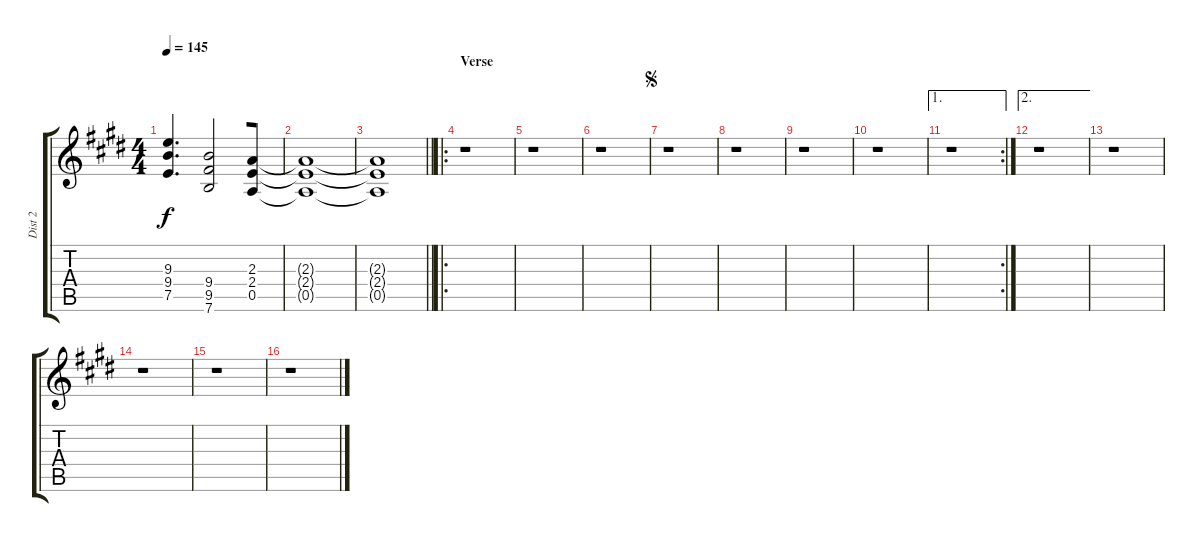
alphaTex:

\track ("Dist 2" "Dist 2") {instrument distortionguitar}
\staff {score tabs}
\tuning (E4 B3 G3 D3 A2 E2) {hide}
\ts (4 4)
\tempo 145
\clef g2
\ks e
(9.3{t} 9.4{t} 7.5{t}).4{d dy f beam merge} (9.4 9.5 7.6).2{beam merge} (2.3 2.4 0.5).8 |
\ks c#minor
(2.3{t} 2.4{t} 0.5{t}).1 |
\barLineRight lightlight
(2.3{t} 2.4{t} 0.5{t}).1 |
\ro
\section ("" "Verse")
r.1 |
\ks e
r.1 |
\ks c#minor
r.1 |
\jump segno
r.1 |
r.1 |
\ks e
r.1 |
\ks c#minor
r.1 |
\ae 1
\rc 2
r.1 |
\ae 2
r.1 |
\ks e
r.1 |
\ks c#minor
r.1 |
r.1 |
r.1
